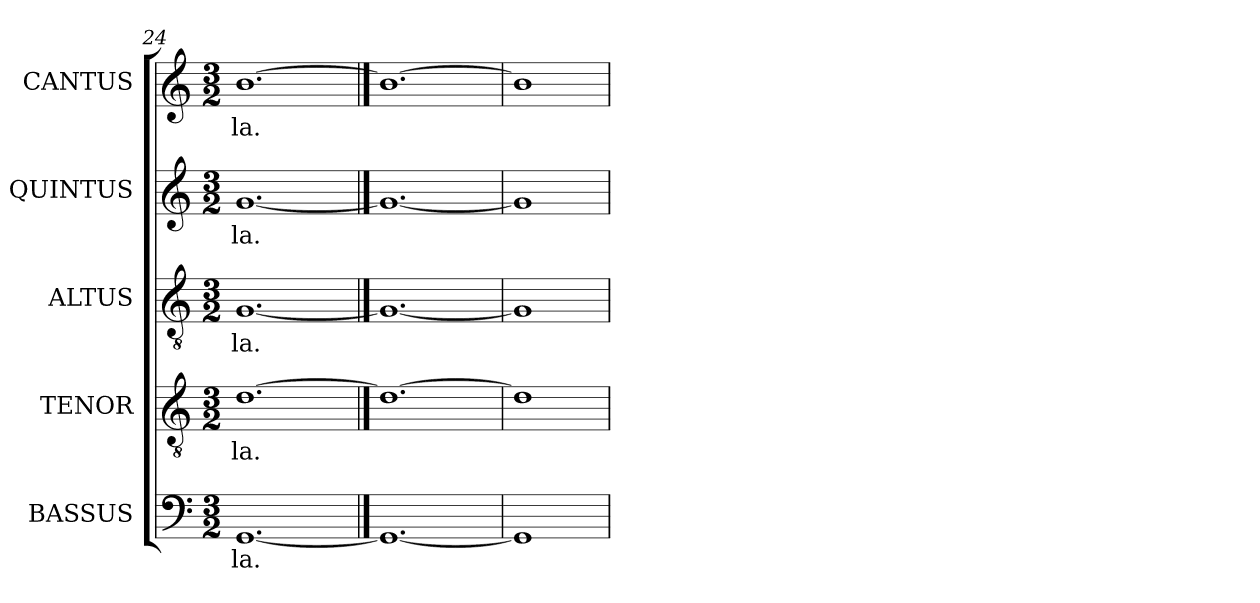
**kern	**text	**kern	**text	**kern	**text	**kern	**text	**kern	**text
*part5	*part5	*part4	*part4	*part3	*part3	*part2	*part2	*part1	*part1
*staff5	*staff5	*staff4	*staff4	*staff3	*staff3	*staff2	*staff2	*staff1	*staff1
*I"BASSUS	*	*I"TENOR	*	*I"ALTUS	*	*I"QUINTUS	*	*I"CANTUS	*
*I'B	*	*	*	*I'T	*	*	*	*I'S	*
*clefF4	*	*clefGv2	*	*clefGv2	*	*clefG2	*	*clefG2	*
*	*	*ITrd7c12	*	*ITrd7c12	*	*	*	*	*
*k[]	*	*k[]	*	*k[]	*	*k[]	*	*k[]	*
*C:	*	*C:	*	*C:	*	*C:	*	*C:	*
*M3/2	*	*M3/2	*	*M3/2	*	*M3/2	*	*M3/2	*
=24	=24	=24	=24	=24	=24	=24	=24	=24	=24
!	!LO:LY:b:color=#000000	!	!	!	!	!	!	!	!
!	!	!	!LO:LY:b:color=#000000	!	!	!	!	!	!
!	!	!	!	!	!LO:LY:b:color=#000000	!	!	!	!
!	!	!	!	!	!	!	!LO:LY:b:color=#000000	!	!
!	!	!	!	!	!	!	!	!	!LO:LY:b:color=#000000
[1.GGi	la.	[1.Di	la.	[1.GGi	la.	[1.gi	la.	[1.bi	la.
==25	==25	==25	==25	==25	==25	==25	==25	==25	==25
1.GGi_	.	1.Di_	.	1.GGi_	.	1.gi_	.	1.bi_	.
=26	=26	=26	=26	=26	=26	=26	=26	=26	=26
1GGi]	.	1Di]	.	1GGi]	.	1gi]	.	1bi]	.
=	=	=	=	=	=	=	=	=	=
*-	*-	*-	*-	*-	*-	*-	*-	*-	*-
